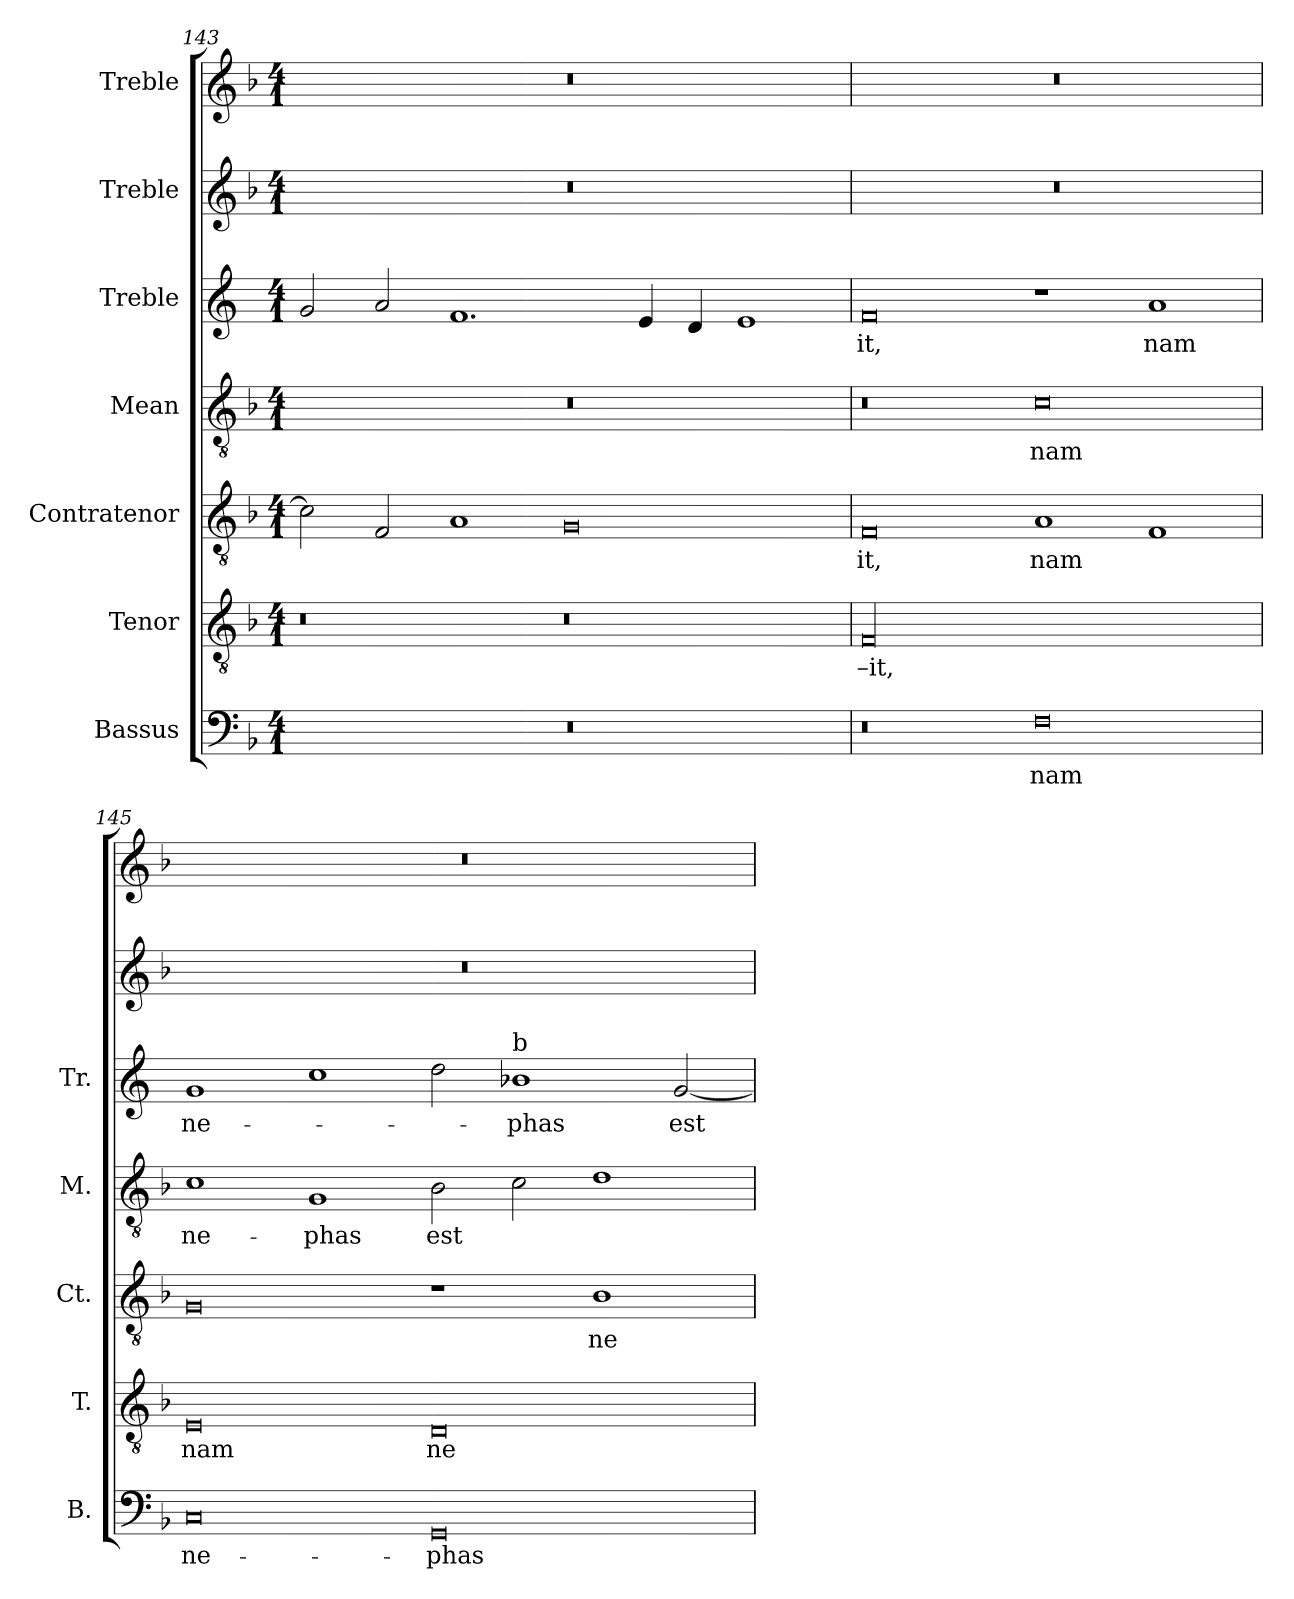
**kern	**text	**kern	**text	**kern	**text	**kern	**text	**kern	**text	**kern	**kern
*part7	*part7	*part6	*part6	*part5	*part5	*part4	*part4	*part3	*part3	*part2	*part1
*staff7	*staff7	*staff6	*staff6	*staff5	*staff5	*staff4	*staff4	*staff3	*staff3	*staff2	*staff1
*I"Bassus	*	*I"Tenor	*	*I"Contratenor	*	*I"Mean	*	*I"Treble	*	*I"Treble	*I"Treble
*I'B.	*	*I'T.	*	*I'Ct.	*	*I'M.	*	*I'Tr.	*	*	*
!!LO:PB:g=z
*clefF4	*	*clefGv2	*	*clefGv2	*	*clefGv2	*	*clefG2	*	*clefG2	*clefG2
*	*	*ITrd7c12	*	*ITrd7c12	*	*ITrd7c12	*	*	*	*	*
*k[b-]	*	*k[b-]	*	*k[b-]	*	*k[b-]	*	*k[]	*	*k[b-]	*k[b-]
*F:	*	*F:	*	*F:	*	*F:	*	*	*	*F:	*F:
*M4/1	*	*M4/1	*	*M4/1	*	*M4/1	*	*M4/1	*	*M4/1	*M4/1
=143	=143	=143	=143	=143	=143	=143	=143	=143	=143	=143	=143
!LO:N:vis=1	!	!	!	!	!	!LO:N:vis=1	!	!	!	!LO:N:vis=1	!LO:N:vis=1
00r	.	0r	.	2Ci\]	.	00r	.	2gi/	.	00r	00r
.	.	.	.	2FFi/	.	.	.	2ai/	.	.	.
.	.	.	.	1AAi	.	.	.	1.fi	.	.	.
.	.	0r	.	0GGi	.	.	.	.	.	.	.
.	.	.	.	.	.	.	.	4ei/	.	.	.
.	.	.	.	.	.	.	.	4di/	.	.	.
.	.	.	.	.	.	.	.	1ei	.	.	.
=144`	=144`	=144`	=144`	=144`	=144`	=144`	=144`	=144`	=144`	=144`	=144`
!	!	!	!LO:LY:b:color=#000000	!	!	!	!	!	!	!	!
!	!	!	!	!	!LO:LY:b:color=#000000	!	!	!	!	!	!
!	!	!	!	!	!	!	!	!	!LO:LY:b:color=#000000	!LO:N:vis=1	!LO:N:vis=1
0r	.	00FFi	–it,	0FFi	-it,	0r	.	0fi	-it,	00r	00r
!	!LO:LY:b:color=#000000	!	!	!	!	!	!	!	!	!	!
!	!	!	!	!	!LO:LY:b:color=#000000	!	!	!	!	!	!
!	!	!	!	!	!	!	!LO:LY:b:color=#000000	!	!	!	!
0Fi	nam	.	.	1AAi	nam	0Ci	nam	1r	.	.	.
!	!	!	!	!	!	!	!	!	!LO:LY:b:color=#000000	!	!
.	.	.	.	1FFi	.	.	.	1ai	nam	.	.
=145`	=145`	=145`	=145`	=145`	=145`	=145`	=145`	=145`	=145`	=145`	=145`
!	!LO:LY:b:color=#000000	!	!	!	!	!	!	!	!	!	!
!	!	!	!LO:LY:b:color=#000000	!	!	!	!	!	!	!	!
!	!	!	!	!	!	!	!LO:LY:b:color=#000000	!	!	!	!
!	!	!	!	!	!	!	!	!	!LO:LY:b:color=#000000	!LO:N:vis=1	!LO:N:vis=1
0Ci	ne-	0EEi	nam	0GGi	.	1Ci	ne-	1gi	ne-	00r	00r
!	!	!	!	!	!	!	!LO:LY:b:color=#000000	!	!	!	!
.	.	.	.	.	.	1GGi	-phas	1cci	.	.	.
!	!LO:LY:b:color=#000000	!	!	!	!	!	!	!	!	!	!
!	!	!	!LO:LY:b:color=#000000	!	!	!	!	!	!	!	!
!	!	!	!	!	!	!	!LO:LY:b:color=#000000	!	!	!	!
0GGi	-phas	0DDi	ne-	1r	.	2BB-i\	est	2ddi\	.	.	.
!	!	!	!	!	!	!	!	!LO:TX:a:t=b	!	!	!
!	!	!	!	!	!	!	!	!	!LO:LY:b:color=#000000	!	!
.	.	.	.	.	.	2Ci\	.	1b-i	-phas	.	.
!	!	!	!	!	!LO:LY:b:color=#000000	!	!	!	!	!	!
.	.	.	.	1BB-i	ne-	1Di	.	.	.	.	.
!	!	!	!	!	!	!	!	!	!LO:LY:b:color=#000000	!	!
.	.	.	.	.	.	.	.	[<2gi/	est	.	.
=`	=`	=`	=`	=`	=`	=`	=`	=`	=`	=`	=`
*-	*-	*-	*-	*-	*-	*-	*-	*-	*-	*-	*-
